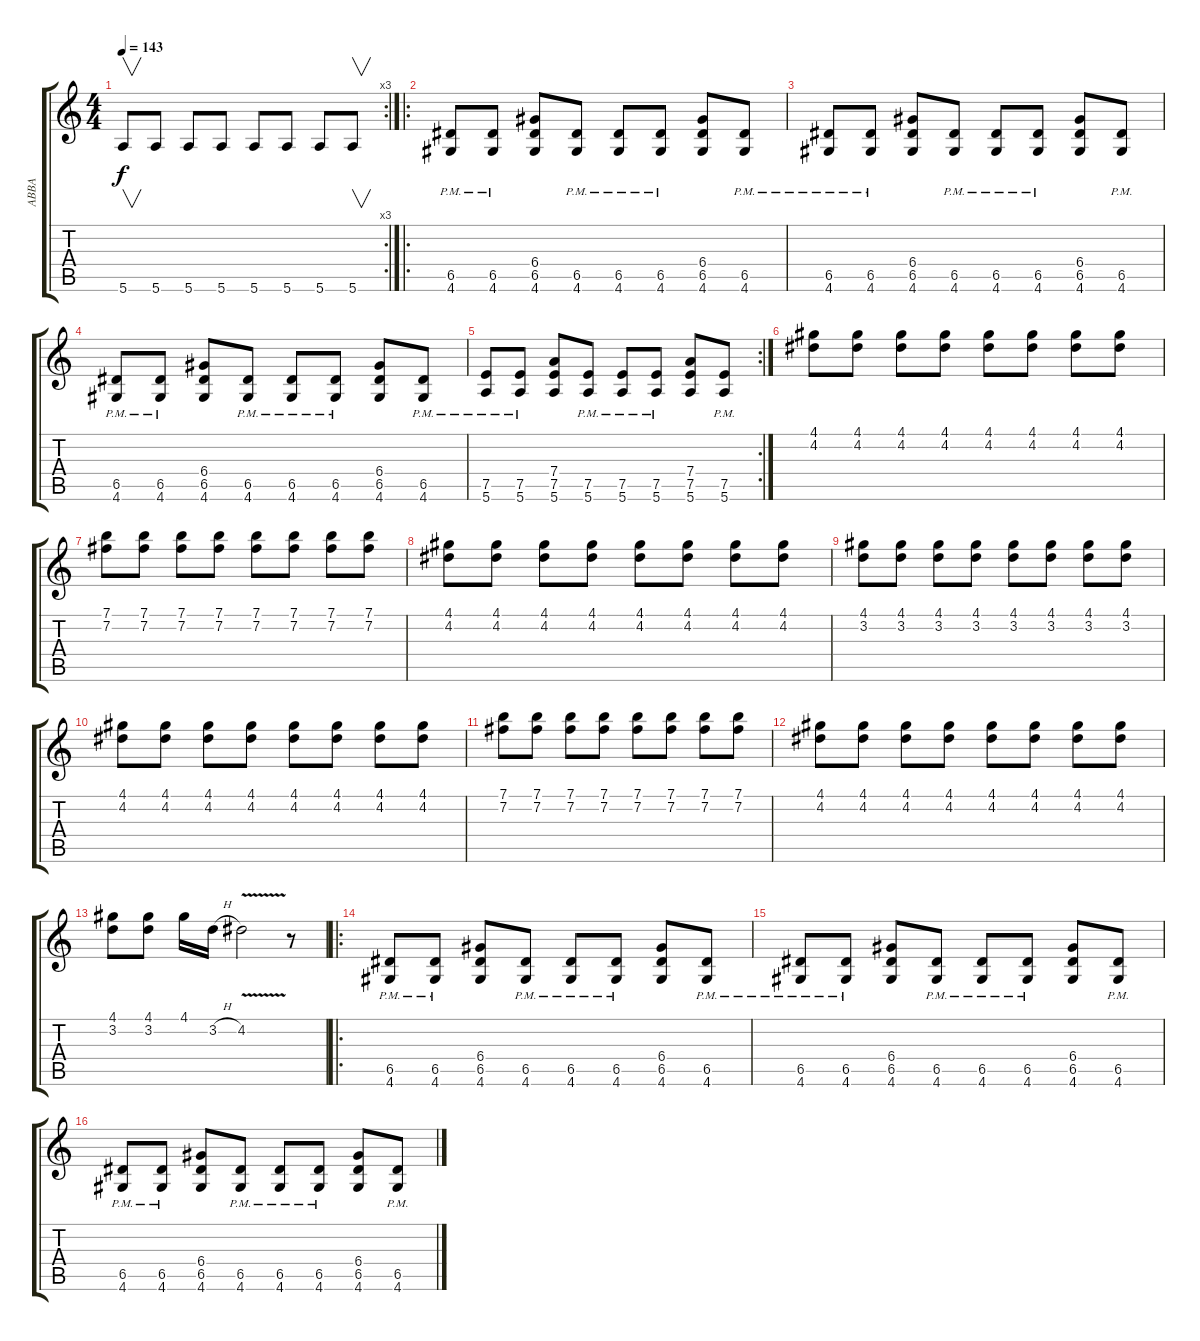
\track ("АВВА" "АВВА") {instrument overdrivenguitar}
\staff {score tabs}
\tuning (E4 B3 G3 D3 A2 E2) {hide}
\rc 3
\ts (4 4)
\tempo 143
\clef g2
\ks c
5.6.8{v dy f} 5.6.8 5.6.8 5.6.8 5.6.8 5.6.8 5.6.8 5.6.8{v} |
\ro
(6.5{pm} 4.6{pm}).8 (6.5{pm} 4.6{pm}).8 (6.4 6.5 4.6).8 (6.5{pm} 4.6{pm}).8 (6.5{pm} 4.6{pm}).8 (6.5{pm} 4.6{pm}).8 (6.4 6.5 4.6).8 (6.5{pm} 4.6{pm}).8 |
(6.5{pm} 4.6{pm}).8 (6.5{pm} 4.6{pm}).8 (6.4 6.5 4.6).8 (6.5{pm} 4.6{pm}).8 (6.5{pm} 4.6{pm}).8 (6.5{pm} 4.6{pm}).8 (6.4 6.5 4.6).8 (6.5{pm} 4.6{pm}).8 |
(6.5{pm} 4.6{pm}).8 (6.5{pm} 4.6{pm}).8 (6.4 6.5 4.6).8 (6.5{pm} 4.6{pm}).8 (6.5{pm} 4.6{pm}).8 (6.5{pm} 4.6{pm}).8 (6.4 6.5 4.6).8 (6.5{pm} 4.6{pm}).8 |
\rc 2
(7.5{pm} 5.6{pm}).8 (7.5{pm} 5.6{pm}).8 (7.4 7.5 5.6).8 (7.5{pm} 5.6{pm}).8 (7.5{pm} 5.6{pm}).8 (7.5{pm} 5.6{pm}).8 (7.4 7.5 5.6).8 (7.5{pm} 5.6{pm}).8 |
(4.1 4.2).8 (4.1 4.2).8 (4.1 4.2).8 (4.1 4.2).8 (4.1 4.2).8 (4.1 4.2).8 (4.1 4.2).8 (4.1 4.2).8 |
(7.1 7.2).8 (7.1 7.2).8 (7.1 7.2).8 (7.1 7.2).8 (7.1 7.2).8 (7.1 7.2).8 (7.1 7.2).8 (7.1 7.2).8 |
(4.1 4.2).8 (4.1 4.2).8 (4.1 4.2).8 (4.1 4.2).8 (4.1 4.2).8 (4.1 4.2).8 (4.1 4.2).8 (4.1 4.2).8 |
(4.1 3.2).8 (4.1 3.2).8 (4.1 3.2).8 (4.1 3.2).8 (4.1 3.2).8 (4.1 3.2).8 (4.1 3.2).8 (4.1 3.2).8 |
(4.1 4.2).8 (4.1 4.2).8 (4.1 4.2).8 (4.1 4.2).8 (4.1 4.2).8 (4.1 4.2).8 (4.1 4.2).8 (4.1 4.2).8 |
(7.1 7.2).8 (7.1 7.2).8 (7.1 7.2).8 (7.1 7.2).8 (7.1 7.2).8 (7.1 7.2).8 (7.1 7.2).8 (7.1 7.2).8 |
(4.1 4.2).8 (4.1 4.2).8 (4.1 4.2).8 (4.1 4.2).8 (4.1 4.2).8 (4.1 4.2).8 (4.1 4.2).8 (4.1 4.2).8 |
(4.1 3.2).8 (4.1 3.2).8 4.1.16 3.2{h}.16 4.2{v}.2 r.8 |
\ro
(6.5{pm} 4.6{pm}).8 (6.5{pm} 4.6{pm}).8 (6.4 6.5 4.6).8 (6.5{pm} 4.6{pm}).8 (6.5{pm} 4.6{pm}).8 (6.5{pm} 4.6{pm}).8 (6.4 6.5 4.6).8 (6.5{pm} 4.6{pm}).8 |
(6.5{pm} 4.6{pm}).8 (6.5{pm} 4.6{pm}).8 (6.4 6.5 4.6).8 (6.5{pm} 4.6{pm}).8 (6.5{pm} 4.6{pm}).8 (6.5{pm} 4.6{pm}).8 (6.4 6.5 4.6).8 (6.5{pm} 4.6{pm}).8 |
(6.5{pm} 4.6{pm}).8 (6.5{pm} 4.6{pm}).8 (6.4 6.5 4.6).8 (6.5{pm} 4.6{pm}).8 (6.5{pm} 4.6{pm}).8 (6.5{pm} 4.6{pm}).8 (6.4 6.5 4.6).8 (6.5{pm} 4.6{pm}).8
